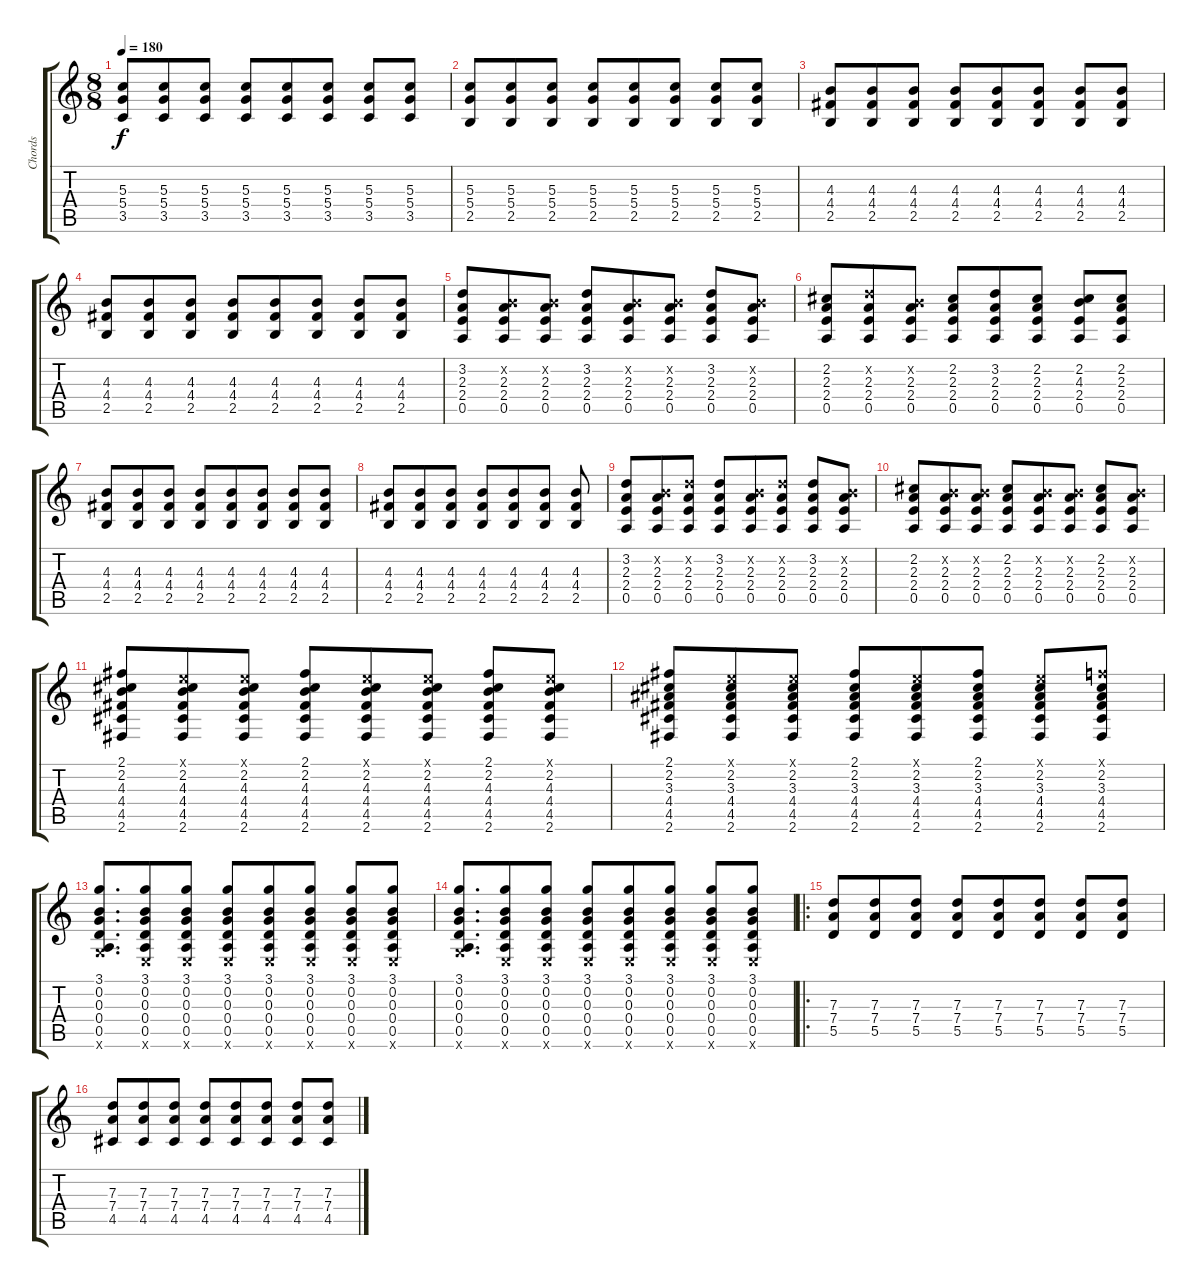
\track ("Chords" "Chords") {instrument acousticguitarnylon}
\staff {score tabs}
\tuning (E4 B3 G3 D3 A2 E2) {hide}
\ts (8 8)
\tempo 180
\clef g2
\ks c
(5.3 5.4 3.5).8{dy f} (5.3 5.4 3.5).8 (5.3 5.4 3.5).8 (5.3 5.4 3.5).8 (5.3 5.4 3.5).8 (5.3 5.4 3.5).8 (5.3 5.4 3.5).8 (5.3 5.4 3.5).8 |
(5.3 5.4 2.5).8 (5.3 5.4 2.5).8 (5.3 5.4 2.5).8 (5.3 5.4 2.5).8 (5.3 5.4 2.5).8 (5.3 5.4 2.5).8 (5.3 5.4 2.5).8 (5.3 5.4 2.5).8 |
(4.3 4.4 2.5).8 (4.3 4.4 2.5).8 (4.3 4.4 2.5).8 (4.3 4.4 2.5).8 (4.3 4.4 2.5).8 (4.3 4.4 2.5).8 (4.3 4.4 2.5).8 (4.3 4.4 2.5).8 |
(4.3 4.4 2.5).8 (4.3 4.4 2.5).8 (4.3 4.4 2.5).8 (4.3 4.4 2.5).8 (4.3 4.4 2.5).8 (4.3 4.4 2.5).8 (4.3 4.4 2.5).8 (4.3 4.4 2.5).8 |
(3.2 2.3 2.4 0.5).8 (0.2{x} 2.3 2.4 0.5).8 (0.2{x} 2.3 2.4 0.5).8 (3.2 2.3 2.4 0.5).8 (0.2{x} 2.3 2.4 0.5).8 (0.2{x} 2.3 2.4 0.5).8 (3.2 2.3 2.4 0.5).8 (0.2{x} 2.3 2.4 0.5).8 |
(2.2 2.3 2.4 0.5).8 (3.2{x} 2.3 2.4 0.5).8 (0.2{x} 2.3 2.4 0.5).8 (2.2 2.3 2.4 0.5).8 (3.2 2.3 2.4 0.5).8 (2.2 2.3 2.4 0.5).8 (2.2 4.3 2.4 0.5).8 (2.2 2.3 2.4 0.5).8 |
(4.3 4.4 2.5).8 (4.3 4.4 2.5).8 (4.3 4.4 2.5).8 (4.3 4.4 2.5).8 (4.3 4.4 2.5).8 (4.3 4.4 2.5).8 (4.3 4.4 2.5).8 (4.3 4.4 2.5).8 |
(4.3 4.4 2.5).8 (4.3 4.4 2.5).8 (4.3 4.4 2.5).8 (4.3 4.4 2.5).8 (4.3 4.4 2.5).8 (4.3 4.4 2.5).8 (4.3 4.4 2.5).8 |
(3.2 2.3 2.4 0.5).8 (0.2{x} 2.3 2.4 0.5).8 (3.2{x} 2.3 2.4 0.5).8 (3.2 2.3 2.4 0.5).8 (0.2{x} 2.3 2.4 0.5).8 (3.2{x} 2.3 2.4 0.5).8 (3.2 2.3 2.4 0.5).8 (0.2{x} 2.3 2.4 0.5).8 |
(2.2 2.3 2.4 0.5).8 (0.2{x} 2.3 2.4 0.5).8 (0.2{x} 2.3 2.4 0.5).8 (2.2 2.3 2.4 0.5).8 (0.2{x} 2.3 2.4 0.5).8 (0.2{x} 2.3 2.4 0.5).8 (2.2 2.3 2.4 0.5).8 (0.2{x} 2.3 2.4 0.5).8 |
(2.1 2.2 4.3 4.4 4.5 2.6).8 (0.1{x} 2.2 4.3 4.4 4.5 2.6).8 (0.1{x} 2.2 4.3 4.4 4.5 2.6).8 (2.1 2.2 4.3 4.4 4.5 2.6).8 (0.1{x} 2.2 4.3 4.4 4.5 2.6).8 (0.1{x} 2.2 4.3 4.4 4.5 2.6).8 (2.1 2.2 4.3 4.4 4.5 2.6).8 (0.1{x} 2.2 4.3 4.4 4.5 2.6).8 |
(2.1 2.2 3.3 4.4 4.5 2.6).8 (0.1{x} 2.2 3.3 4.4 4.5 2.6).8 (0.1{x} 2.2 3.3 4.4 4.5 2.6).8 (2.1 2.2 3.3 4.4 4.5 2.6).8 (0.1{x} 2.2 3.3 4.4 4.5 2.6).8 (2.1 2.2 3.3 4.4 4.5 2.6).8 (0.1{x} 2.2 3.3 4.4 4.5 2.6).8 (1.1{x} 2.2 3.3 4.4 4.5 2.6).8 |
(3.1 0.2 0.3 0.4 0.5 3.6{x}).8{d} (3.1 0.2 0.3 0.4 0.5 0.6{x}).8 (3.1 0.2 0.3 0.4 0.5 0.6{x}).8 (3.1 0.2 0.3 0.4 0.5 0.6{x}).8 (3.1 0.2 0.3 0.4 0.5 0.6{x}).8 (3.1 0.2 0.3 0.4 0.5 0.6{x}).8 (3.1 0.2 0.3 0.4 0.5 0.6{x}).8 (3.1 0.2 0.3 0.4 0.5 0.6{x}).8 |
(3.1 0.2 0.3 0.4 0.5 3.6{x}).8{d} (3.1 0.2 0.3 0.4 0.5 0.6{x}).8 (3.1 0.2 0.3 0.4 0.5 0.6{x}).8 (3.1 0.2 0.3 0.4 0.5 0.6{x}).8 (3.1 0.2 0.3 0.4 0.5 0.6{x}).8 (3.1 0.2 0.3 0.4 0.5 0.6{x}).8 (3.1 0.2 0.3 0.4 0.5 0.6{x}).8 (3.1 0.2 0.3 0.4 0.5 0.6{x}).8 |
\ro
(7.3 7.4 5.5).8 (7.3 7.4 5.5).8 (7.3 7.4 5.5).8 (7.3 7.4 5.5).8 (7.3 7.4 5.5).8 (7.3 7.4 5.5).8 (7.3 7.4 5.5).8 (7.3 7.4 5.5).8 |
(7.3 7.4 4.5).8 (7.3 7.4 4.5).8 (7.3 7.4 4.5).8 (7.3 7.4 4.5).8 (7.3 7.4 4.5).8 (7.3 7.4 4.5).8 (7.3 7.4 4.5).8 (7.3 7.4 4.5).8
